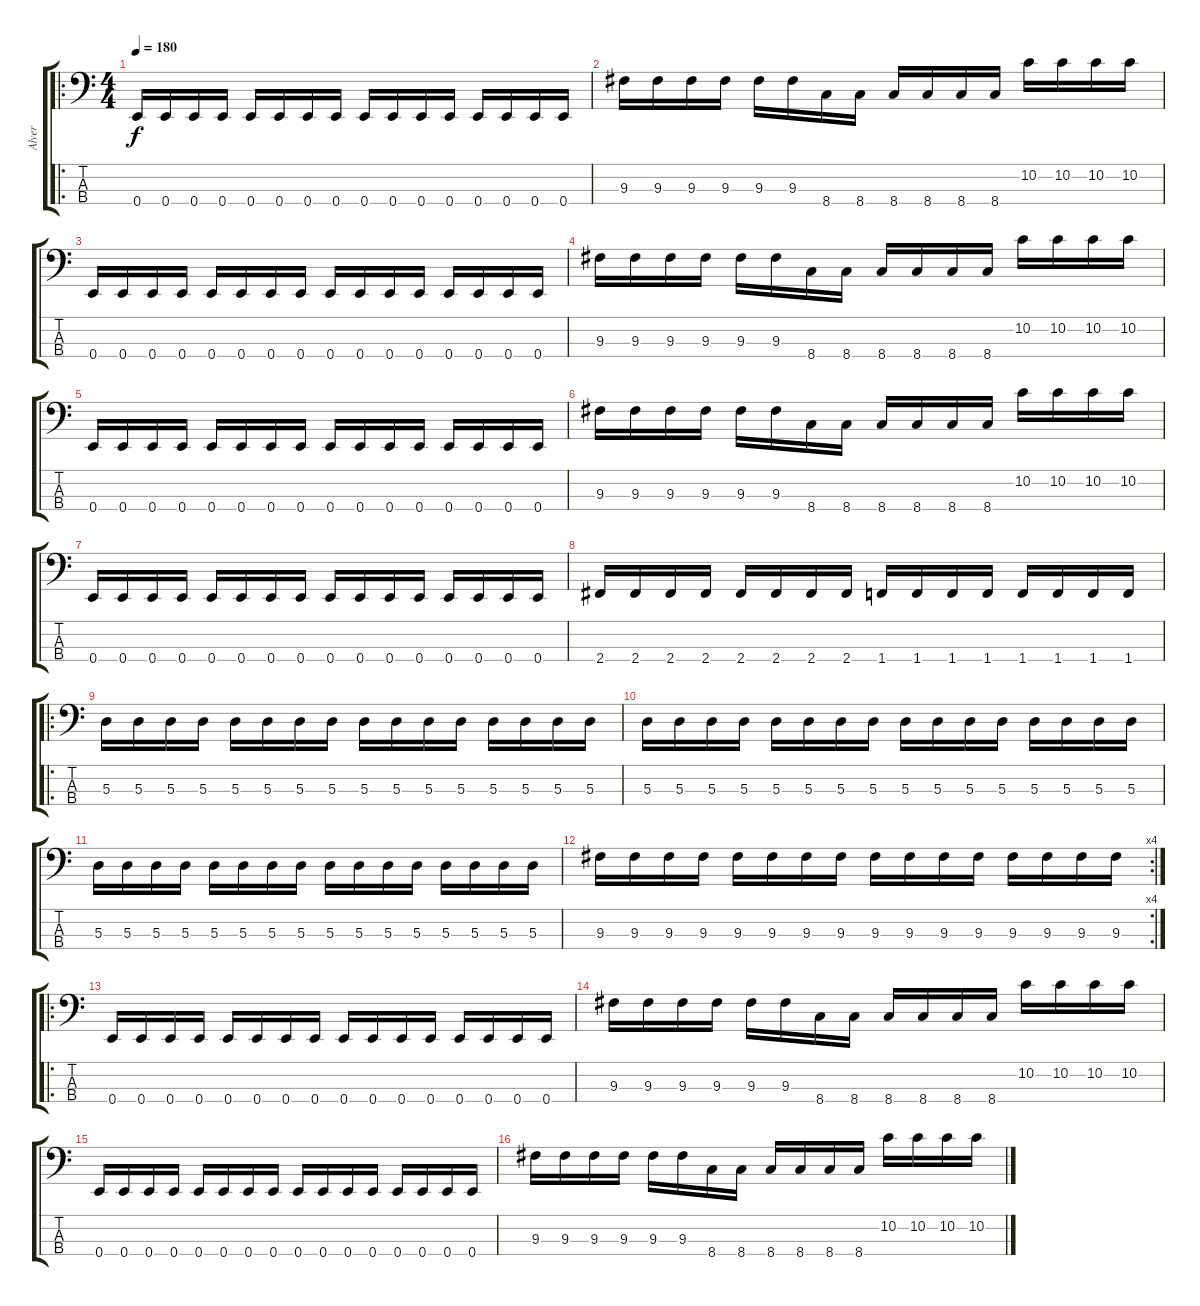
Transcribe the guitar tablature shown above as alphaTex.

\track ("Alver" "Alver") {instrument electricbassfinger}
\staff {score tabs}
\tuning (G2 D2 A1 E1) {hide}
\ro
\ts (4 4)
\tempo 180
\clef f4
\ks c
0.4.16{dy f instrument electricbassfinger} 0.4.16 0.4.16 0.4.16 0.4.16 0.4.16 0.4.16 0.4.16 0.4.16 0.4.16 0.4.16 0.4.16 0.4.16 0.4.16 0.4.16 0.4.16 |
9.3.16 9.3.16 9.3.16 9.3.16 9.3.16 9.3.16 8.4.16 8.4.16 8.4.16 8.4.16 8.4.16 8.4.16 10.2.16 10.2.16 10.2.16 10.2.16 |
0.4.16 0.4.16 0.4.16 0.4.16 0.4.16 0.4.16 0.4.16 0.4.16 0.4.16 0.4.16 0.4.16 0.4.16 0.4.16 0.4.16 0.4.16 0.4.16 |
9.3.16 9.3.16 9.3.16 9.3.16 9.3.16 9.3.16 8.4.16 8.4.16 8.4.16 8.4.16 8.4.16 8.4.16 10.2.16 10.2.16 10.2.16 10.2.16 |
0.4.16 0.4.16 0.4.16 0.4.16 0.4.16 0.4.16 0.4.16 0.4.16 0.4.16 0.4.16 0.4.16 0.4.16 0.4.16 0.4.16 0.4.16 0.4.16 |
9.3.16 9.3.16 9.3.16 9.3.16 9.3.16 9.3.16 8.4.16 8.4.16 8.4.16 8.4.16 8.4.16 8.4.16 10.2.16 10.2.16 10.2.16 10.2.16 |
0.4.16 0.4.16 0.4.16 0.4.16 0.4.16 0.4.16 0.4.16 0.4.16 0.4.16 0.4.16 0.4.16 0.4.16 0.4.16 0.4.16 0.4.16 0.4.16 |
2.4.16 2.4.16 2.4.16 2.4.16 2.4.16 2.4.16 2.4.16 2.4.16 1.4.16 1.4.16 1.4.16 1.4.16 1.4.16 1.4.16 1.4.16 1.4.16 |
\ro
5.3.16 5.3.16 5.3.16 5.3.16 5.3.16 5.3.16 5.3.16 5.3.16 5.3.16 5.3.16 5.3.16 5.3.16 5.3.16 5.3.16 5.3.16 5.3.16 |
5.3.16 5.3.16 5.3.16 5.3.16 5.3.16 5.3.16 5.3.16 5.3.16 5.3.16 5.3.16 5.3.16 5.3.16 5.3.16 5.3.16 5.3.16 5.3.16 |
5.3.16 5.3.16 5.3.16 5.3.16 5.3.16 5.3.16 5.3.16 5.3.16 5.3.16 5.3.16 5.3.16 5.3.16 5.3.16 5.3.16 5.3.16 5.3.16 |
\rc 4
9.3.16 9.3.16 9.3.16 9.3.16 9.3.16 9.3.16 9.3.16 9.3.16 9.3.16 9.3.16 9.3.16 9.3.16 9.3.16 9.3.16 9.3.16 9.3.16 |
\ro
0.4.16 0.4.16 0.4.16 0.4.16 0.4.16 0.4.16 0.4.16 0.4.16 0.4.16 0.4.16 0.4.16 0.4.16 0.4.16 0.4.16 0.4.16 0.4.16 |
9.3.16 9.3.16 9.3.16 9.3.16 9.3.16 9.3.16 8.4.16 8.4.16 8.4.16 8.4.16 8.4.16 8.4.16 10.2.16 10.2.16 10.2.16 10.2.16 |
0.4.16 0.4.16 0.4.16 0.4.16 0.4.16 0.4.16 0.4.16 0.4.16 0.4.16 0.4.16 0.4.16 0.4.16 0.4.16 0.4.16 0.4.16 0.4.16 |
9.3.16 9.3.16 9.3.16 9.3.16 9.3.16 9.3.16 8.4.16 8.4.16 8.4.16 8.4.16 8.4.16 8.4.16 10.2.16 10.2.16 10.2.16 10.2.16
